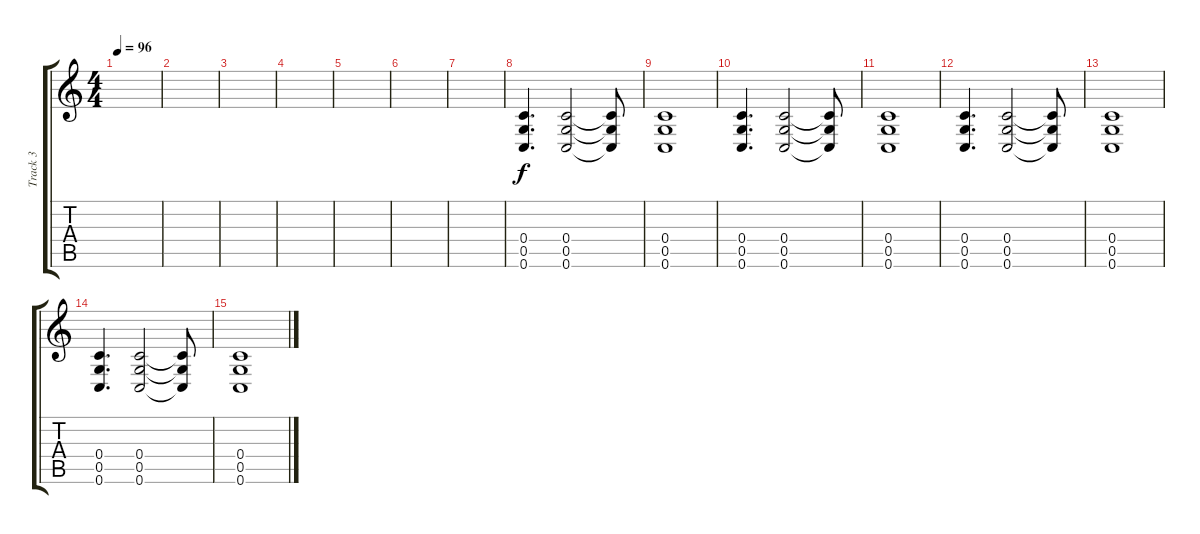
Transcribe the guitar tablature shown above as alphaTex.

\track ("Track 3" "Track 3") {instrument overdrivenguitar}
\staff {score tabs}
\tuning (D4 A3 F3 C3 G2 C2) {hide}
\ts (4 4)
\tempo 96
\clef g2
\ks c
|
|
|
|
|
|
|
(0.4 0.5 0.6).4{d} (0.4 0.5 0.6).2 (0.4{t} 0.5{t} 0.6{t}).8 |
(0.4 0.5 0.6).1 |
(0.4 0.5 0.6).4{d} (0.4 0.5 0.6).2 (0.4{t} 0.5{t} 0.6{t}).8 |
(0.4 0.5 0.6).1 |
(0.4 0.5 0.6).4{d} (0.4 0.5 0.6).2 (0.4{t} 0.5{t} 0.6{t}).8 |
(0.4 0.5 0.6).1 |
(0.4 0.5 0.6).4{d} (0.4 0.5 0.6).2 (0.4{t} 0.5{t} 0.6{t}).8 |
(0.4 0.5 0.6).1
